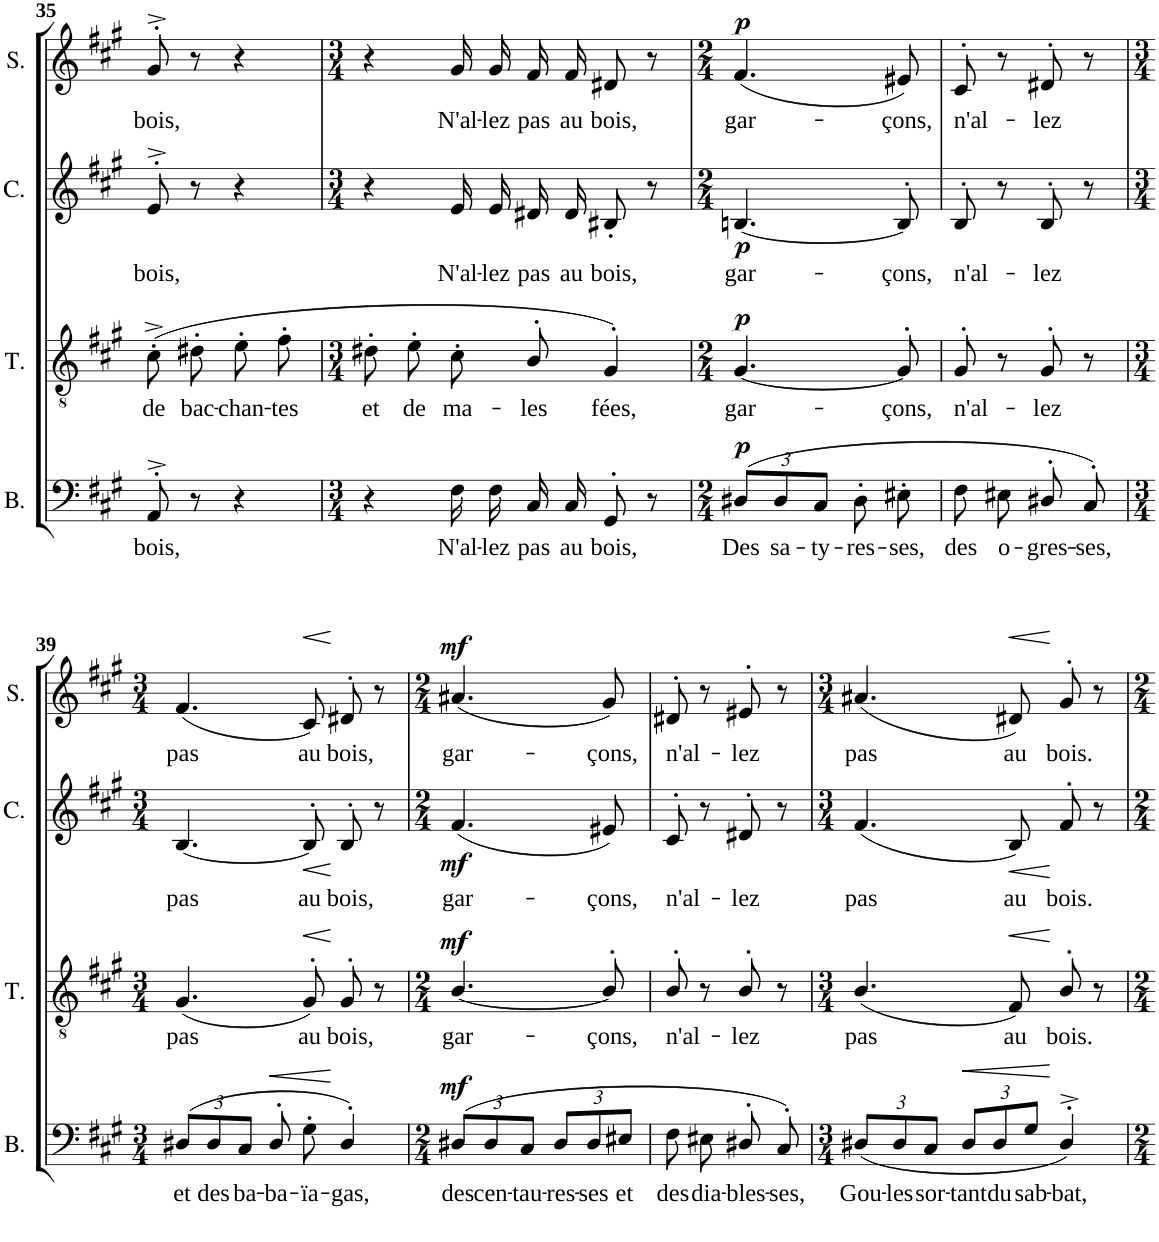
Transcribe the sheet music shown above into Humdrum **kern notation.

**kern	**text	**dynam	**kern	**text	**dynam	**kern	**text	**dynam	**kern	**text	**dynam
*part4	*part4	*part4	*part3	*part3	*part3	*part2	*part2	*part2	*part1	*part1	*part1
*staff4	*staff4	*staff4	*staff3	*staff3	*staff3	*staff2	*staff2	*staff2	*staff1	*staff1	*staff1
*I"Basses	*	*	*I"Tenors	*	*	*I"Contraltos	*	*	*I"Sopranos	*	*
*I'B.	*	*	*I'T.	*	*	*I'C.	*	*	*I'S.	*	*
!!LO:PB:g=z
*clefF4	*	*	*clefGv2	*	*	*clefG2	*	*	*clefG2	*	*
*	*	*	*Trd7c12	*	*	*	*	*	*	*	*
*k[f#c#g#]	*	*	*k[f#c#g#]	*	*	*k[f#c#g#]	*	*	*k[f#c#g#]	*	*
*A:	*	*	*A:	*	*	*A:	*	*	*A:	*	*
*M2/4	*	*	*M2/4	*	*	*M2/4	*	*	*M2/4	*	*
=35	=35	=35	=35	=35	=35	=35	=35	=35	=35	=35	=35
!	!LO:LY:b	!	!	!LO:LY:b	!	!	!LO:LY:b	!	!	!LO:LY:b	!
8AA'>^>/	bois,	.	(8c#'^\L	de	.	8e'>^>/	bois,	.	8g#'>^>/	bois,	.
!	!	!	!	!LO:LY:b	!	!	!	!	!	!	!
8r	.	.	8d#X'\J	bac-	.	8r	.	.	8r	.	.
!	!	!	!	!LO:LY:b	!	!	!	!	!	!	!
4r	.	.	8e'\L	-chan-	.	4r	.	.	4r	.	.
!	!	!	!	!LO:LY:b	!	!	!	!	!	!	!
.	.	.	8f#'\J	-tes	.	.	.	.	.	.	.
=36	=36	=36	=36	=36	=36	=36	=36	=36	=36	=36	=36
*M3/4	*	*	*M3/4	*	*	*M3/4	*	*	*M3/4	*	*
!	!	!	!	!LO:LY:b	!	!	!	!	!	!	!
4r	.	.	8d#X'\L	et	.	4r	.	.	4r	.	.
!	!	!	!	!LO:LY:b	!	!	!	!	!	!	!
.	.	.	8e'\J	de	.	.	.	.	.	.	.
!	!LO:LY:b	!	!	!LO:LY:b	!	!	!LO:LY:b	!	!	!LO:LY:b	!
16F#\	N'al-	.	8c#'\L	ma-	.	16e/LL	N'al-	.	16g#/LL	N'al-	.
!	!LO:LY:b	!	!	!	!	!	!LO:LY:b	!	!	!LO:LY:b	!
16F#\	-lez	.	.	.	.	16e/J	-lez	.	16g#/J	-lez	.
!	!LO:LY:b	!	!	!LO:LY:b	!	!	!LO:LY:b	!	!	!LO:LY:b	!
16C#/	pas	.	8B'>\J	-les	.	16d#X/L	pas	.	16f#/L	pas	.
!	!LO:LY:b	!	!	!	!	!	!LO:LY:b	!	!	!LO:LY:b	!
16C#/	au	.	.	.	.	16d#/JJ	au	.	16f#/JJ	au	.
!	!LO:LY:b	!	!	!LO:LY:b	!	!	!LO:LY:b	!	!	!LO:LY:b	!
8GG#'>/	bois,	.	4G#'>/)	fées,	.	8B#X'/	bois,	.	8d#X/	bois,	.
8r	.	.	.	.	.	8r	.	.	8r	.	.
=37	=37	=37	=37	=37	=37	=37	=37	=37	=37	=37	=37
*M2/4	*	*	*M2/4	*	*	*M2/4	*	*	*M2/4	*	*
*Xbrackettup	*	*	*	*	*	*	*	*	*	*	*
!	!LO:LY:b	!LO:DY:a	!	!LO:LY:b	!LO:DY:a	!	!LO:LY:b	!LO:DY:b	!	!LO:LY:b	!LO:DY:a
(12D#X/L	Des	p	[4.G#/	gar-	p	[4.Bn/	gar-	p	(4.f#/	gar-	p
!	!LO:LY:b	!	!	!	!	!	!	!	!	!	!
12D#/	sa-	.	.	.	.	.	.	.	.	.	.
!	!LO:LY:b	!	!	!	!	!	!	!	!	!	!
12C#/J	-ty-	.	.	.	.	.	.	.	.	.	.
!	!LO:LY:b	!	!	!	!	!	!	!	!	!	!
8D#'\	-res-	.	.	.	.	.	.	.	.	.	.
!	!LO:LY:b	!	!	!LO:LY:b	!	!	!LO:LY:b	!	!	!LO:LY:b	!
8E#X'\	-ses,	.	8G#'>/]	-çons,	.	8B'>/]	-çons,	.	8e#X/)	-çons,	.
=38	=38	=38	=38	=38	=38	=38	=38	=38	=38	=38	=38
!	!LO:LY:b	!	!	!LO:LY:b	!	!	!LO:LY:b	!	!	!LO:LY:b	!
8F#\	des	.	8G#'>/	n'al-	.	8B'>/	n'al-	.	8c#'>/	n'al-	.
!	!LO:LY:b	!	!	!	!	!	!	!	!	!	!
8E#X\	o-	.	8r	.	.	8r	.	.	8r	.	.
!	!LO:LY:b	!	!	!LO:LY:b	!	!	!LO:LY:b	!	!	!LO:LY:b	!
8D#X'>/	-gres-	.	8G#'>/	-lez	.	8B'>/	-lez	.	8d#X'>/	-lez	.
!	!LO:LY:b	!	!	!	!	!	!	!	!	!	!
8C#'>/)	-ses,	.	8r	.	.	8r	.	.	8r	.	.
!!LO:LB:g=z
=39	=39	=39	=39	=39	=39	=39	=39	=39	=39	=39	=39
*M3/4	*	*	*M3/4	*	*	*M3/4	*	*	*M3/4	*	*
!	!LO:LY:b	!	!	!LO:LY:b	!	!	!LO:LY:b	!	!	!LO:LY:b	!
(12D#X/L	et	.	(4.G#/	pas	.	[4.B/	pas	.	(4.f#/	pas	.
!	!LO:LY:b	!	!	!	!	!	!	!	!	!	!
12D#/	des	.	.	.	.	.	.	.	.	.	.
!	!LO:LY:b	!	!	!	!	!	!	!	!	!	!
12C#/J	ba-	.	.	.	.	.	.	.	.	.	.
!	!LO:LY:b	!LO:HP:b	!	!	!	!	!	!	!	!	!
8D#'>/	-ba-	<	.	.	.	.	.	.	.	.	.
!	!LO:LY:b	!	!	!LO:LY:b	!LO:HP:b	!	!LO:LY:b	!LO:HP:b	!	!LO:LY:b	!LO:HP:b
8G#'\	-ïa-	.	8G#'>/)	au	<	8B'>/]	au	<	8c#/)	au	<
!	!LO:LY:b	!	!	!LO:LY:b	!	!	!LO:LY:b	!	!	!LO:LY:b	!
4D#'>/)	-gas,	[	8G#'>/	bois,	[	8B'>/	bois,	[	8d#X'>/	bois,	[
.	.	.	8r	.	.	8r	.	.	8r	.	.
=40	=40	=40	=40	=40	=40	=40	=40	=40	=40	=40	=40
*M2/4	*	*	*M2/4	*	*	*M2/4	*	*	*M2/4	*	*
!	!LO:LY:b	!LO:DY:a	!	!LO:LY:b	!LO:DY:a	!	!LO:LY:b	!LO:DY:b	!	!LO:LY:b	!LO:DY:a
(12D#X/L	des	mf	[4.B/	gar-	mf	(4.f#/	gar-	mf	(4.a#X/	gar-	mf
!	!LO:LY:b	!	!	!	!	!	!	!	!	!	!
12D#/	cen-	.	.	.	.	.	.	.	.	.	.
!	!LO:LY:b	!	!	!	!	!	!	!	!	!	!
12C#/J	-tau-	.	.	.	.	.	.	.	.	.	.
!	!LO:LY:b	!	!	!	!	!	!	!	!	!	!
12D#/L	-res-	.	.	.	.	.	.	.	.	.	.
!	!LO:LY:b	!	!	!	!	!	!	!	!	!	!
12D#/	-ses	.	.	.	.	.	.	.	.	.	.
!	!	!	!	!LO:LY:b	!	!	!LO:LY:b	!	!	!LO:LY:b	!
.	.	.	8B'>/]	-çons,	.	8e#X/)	-çons,	.	8g#/)	-çons,	.
!	!LO:LY:b	!	!	!	!	!	!	!	!	!	!
12E#X/J	et	.	.	.	.	.	.	.	.	.	.
=41	=41	=41	=41	=41	=41	=41	=41	=41	=41	=41	=41
!	!LO:LY:b	!	!	!LO:LY:b	!	!	!LO:LY:b	!	!	!LO:LY:b	!
8F#\	des	.	8B'>/	n'al-	.	8c#'>/	n'al-	.	8d#X'>/	n'al-	.
!	!LO:LY:b	!	!	!	!	!	!	!	!	!	!
8E#X\	dia-	.	8r	.	.	8r	.	.	8r	.	.
!	!LO:LY:b	!	!	!LO:LY:b	!	!	!LO:LY:b	!	!	!LO:LY:b	!
8D#X'>/	-bles-	.	8B'>/	-lez	.	8d#X'>/	-lez	.	8e#X'>/	-lez	.
!	!LO:LY:b	!	!	!	!	!	!	!	!	!	!
8C#'>/)	-ses,	.	8r	.	.	8r	.	.	8r	.	.
=42	=42	=42	=42	=42	=42	=42	=42	=42	=42	=42	=42
*M3/4	*	*	*M3/4	*	*	*M3/4	*	*	*M3/4	*	*
!	!LO:LY:b	!	!	!LO:LY:b	!	!	!LO:LY:b	!	!	!LO:LY:b	!
(12D#X/L	Gou-	.	(4.B/	pas	.	(4.f#/	pas	.	(4.a#X/	pas	.
!	!LO:LY:b	!	!	!	!	!	!	!	!	!	!
12D#/	-les	.	.	.	.	.	.	.	.	.	.
!	!LO:LY:b	!	!	!	!	!	!	!	!	!	!
12C#/J	sor-	.	.	.	.	.	.	.	.	.	.
!	!LO:LY:b	!LO:HP:b	!	!	!	!	!	!	!	!	!
12D#/L	-tant	<	.	.	.	.	.	.	.	.	.
!	!LO:LY:b	!	!	!	!	!	!	!	!	!	!
12D#/	du	.	.	.	.	.	.	.	.	.	.
!	!	!	!	!LO:LY:b	!LO:HP:b	!	!LO:LY:b	!LO:HP:b	!	!LO:LY:b	!LO:HP:b
.	.	.	8F#/)	au	<	8B/)	au	<	8d#X/)	au	<
!	!LO:LY:b	!	!	!	!	!	!	!	!	!	!
12G#/J	sab-	.	.	.	.	.	.	.	.	.	.
!	!LO:LY:b	!	!	!LO:LY:b	!	!	!LO:LY:b	!	!	!LO:LY:b	!
4D#'>^>/)	-bat,	[	8B'>/	bois.	[	8f#'>/	bois.	[	8g#'>/	bois.	[
.	.	.	8r	.	.	8r	.	.	8r	.	.
=	=	=	=	=	=	=	=	=	=	=	=
*-	*-	*-	*-	*-	*-	*-	*-	*-	*-	*-	*-
